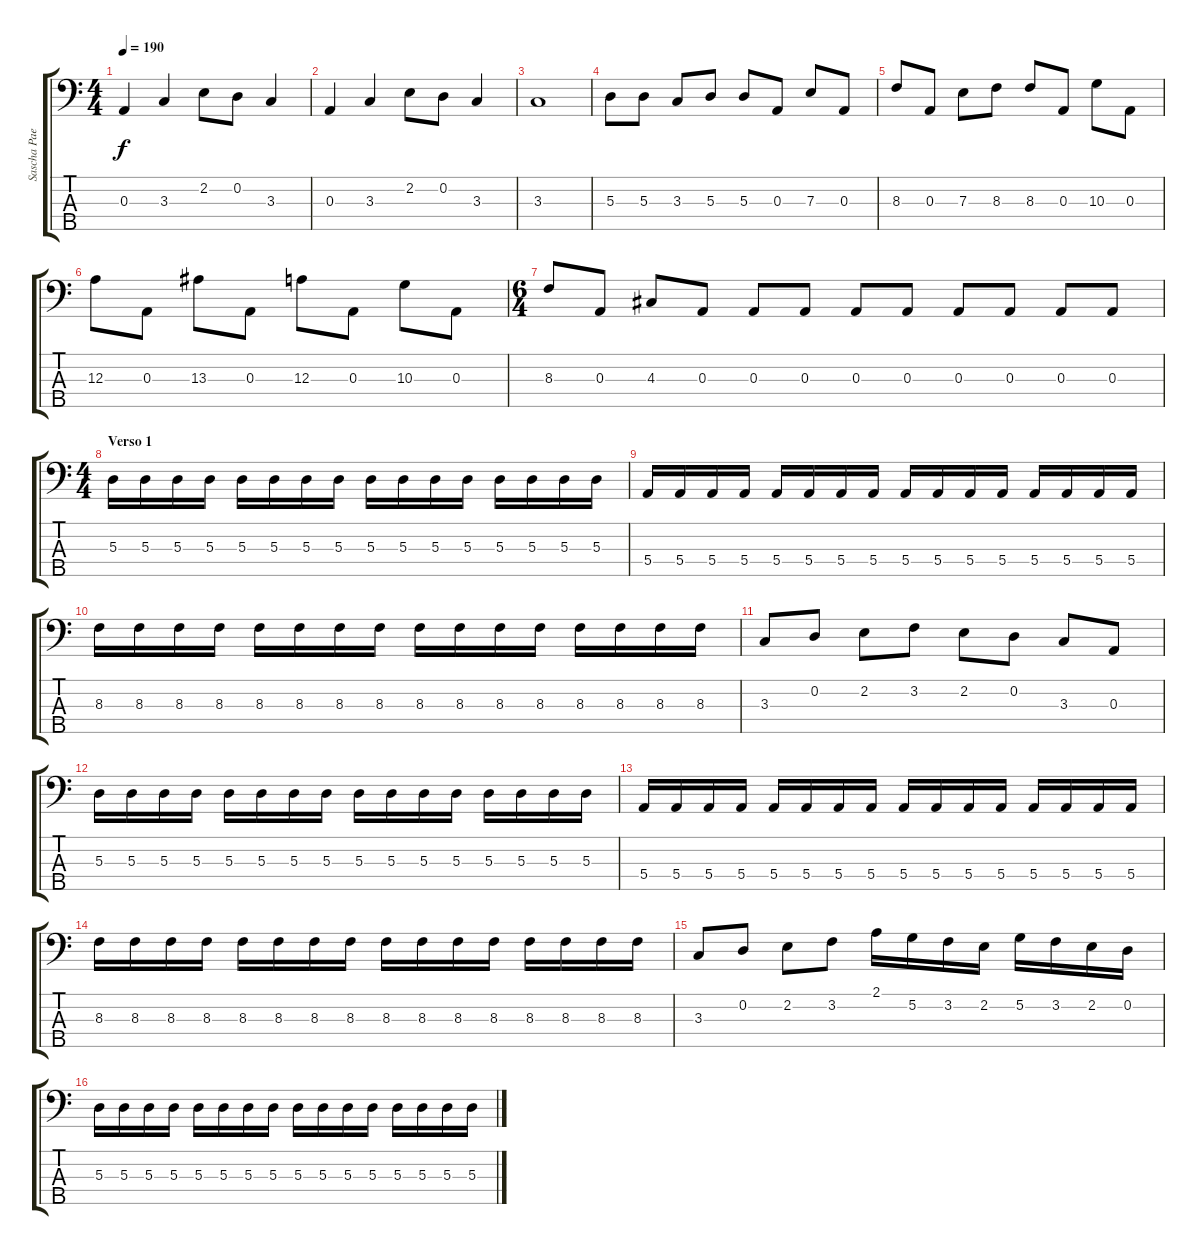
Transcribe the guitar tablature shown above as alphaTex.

\track ("Sascha Paeth" "Sascha Pae") {instrument electricbassfinger}
\staff {score tabs}
\tuning (G2 D2 A1 E1 B0) {hide}
\ts (4 4)
\tempo 190
\clef f4
\ks c
0.3.4{dy f} 3.3.4 2.2.8 0.2.8 3.3.4 |
0.3.4 3.3.4 2.2.8 0.2.8 3.3.4 |
3.3.1 |
\section ("" "")
5.3.8 5.3.8 3.3.8 5.3.8 5.3.8 0.3.8 7.3.8 0.3.8 |
8.3.8 0.3.8 7.3.8 8.3.8 8.3.8 0.3.8 10.3.8 0.3.8 |
12.3.8 0.3.8 13.3.8 0.3.8 12.3.8 0.3.8 10.3.8 0.3.8 |
\ts (6 4)
8.3.8 0.3.8 4.3.8 0.3.8 0.3.8 0.3.8 0.3.8 0.3.8 0.3.8 0.3.8 0.3.8 0.3.8 |
\ts (4 4)
\section ("" "Verso 1")
5.3.16{volume 16} 5.3.16 5.3.16 5.3.16 5.3.16 5.3.16 5.3.16 5.3.16 5.3.16 5.3.16 5.3.16 5.3.16 5.3.16 5.3.16 5.3.16 5.3.16 |
5.4.16 5.4.16 5.4.16 5.4.16 5.4.16 5.4.16 5.4.16 5.4.16 5.4.16 5.4.16 5.4.16 5.4.16 5.4.16 5.4.16 5.4.16 5.4.16 |
8.3.16 8.3.16 8.3.16 8.3.16 8.3.16 8.3.16 8.3.16 8.3.16 8.3.16 8.3.16 8.3.16 8.3.16 8.3.16 8.3.16 8.3.16 8.3.16 |
3.3.8 0.2.8 2.2.8 3.2.8 2.2.8 0.2.8 3.3.8 0.3.8 |
5.3.16 5.3.16 5.3.16 5.3.16 5.3.16 5.3.16 5.3.16 5.3.16 5.3.16 5.3.16 5.3.16 5.3.16 5.3.16 5.3.16 5.3.16 5.3.16 |
5.4.16 5.4.16 5.4.16 5.4.16 5.4.16 5.4.16 5.4.16 5.4.16 5.4.16 5.4.16 5.4.16 5.4.16 5.4.16 5.4.16 5.4.16 5.4.16 |
8.3.16 8.3.16 8.3.16 8.3.16 8.3.16 8.3.16 8.3.16 8.3.16 8.3.16 8.3.16 8.3.16 8.3.16 8.3.16 8.3.16 8.3.16 8.3.16 |
3.3.8 0.2.8 2.2.8 3.2.8 2.1.16 5.2.16 3.2.16 2.2.16 5.2.16 3.2.16 2.2.16 0.2.16 |
5.3.16 5.3.16 5.3.16 5.3.16 5.3.16 5.3.16 5.3.16 5.3.16 5.3.16 5.3.16 5.3.16 5.3.16 5.3.16 5.3.16 5.3.16 5.3.16
